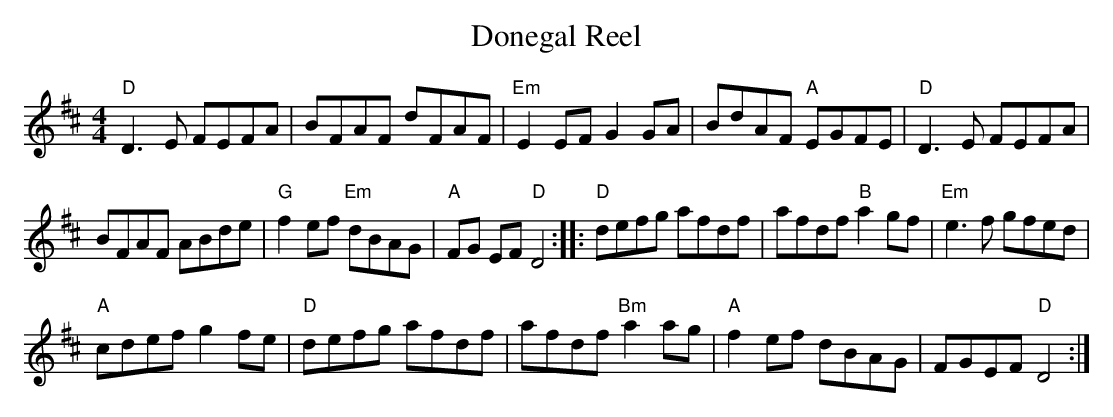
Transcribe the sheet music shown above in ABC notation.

X:1
T:Donegal Reel
M:4/4
L:1/8
K:D
"D"D3 E FEFA | BFAF dFAF | "Em"E2 EF G2 GA | BdAF "A"EGFE |\
"D"D3 E FEFA |
BFAF ABde | "G"f2 ef "Em"dBAG | "A"FG EF "D"D4 :|\
|: "D"defg afdf | afdf "B"a2 gf | "Em"e3 f gfed |
 "A"cdef g2 fe |"D"defg afdf | afdf "Bm"a2 ag | "A"f2 ef dBAG |\
 FGEF "D"D4 :|
